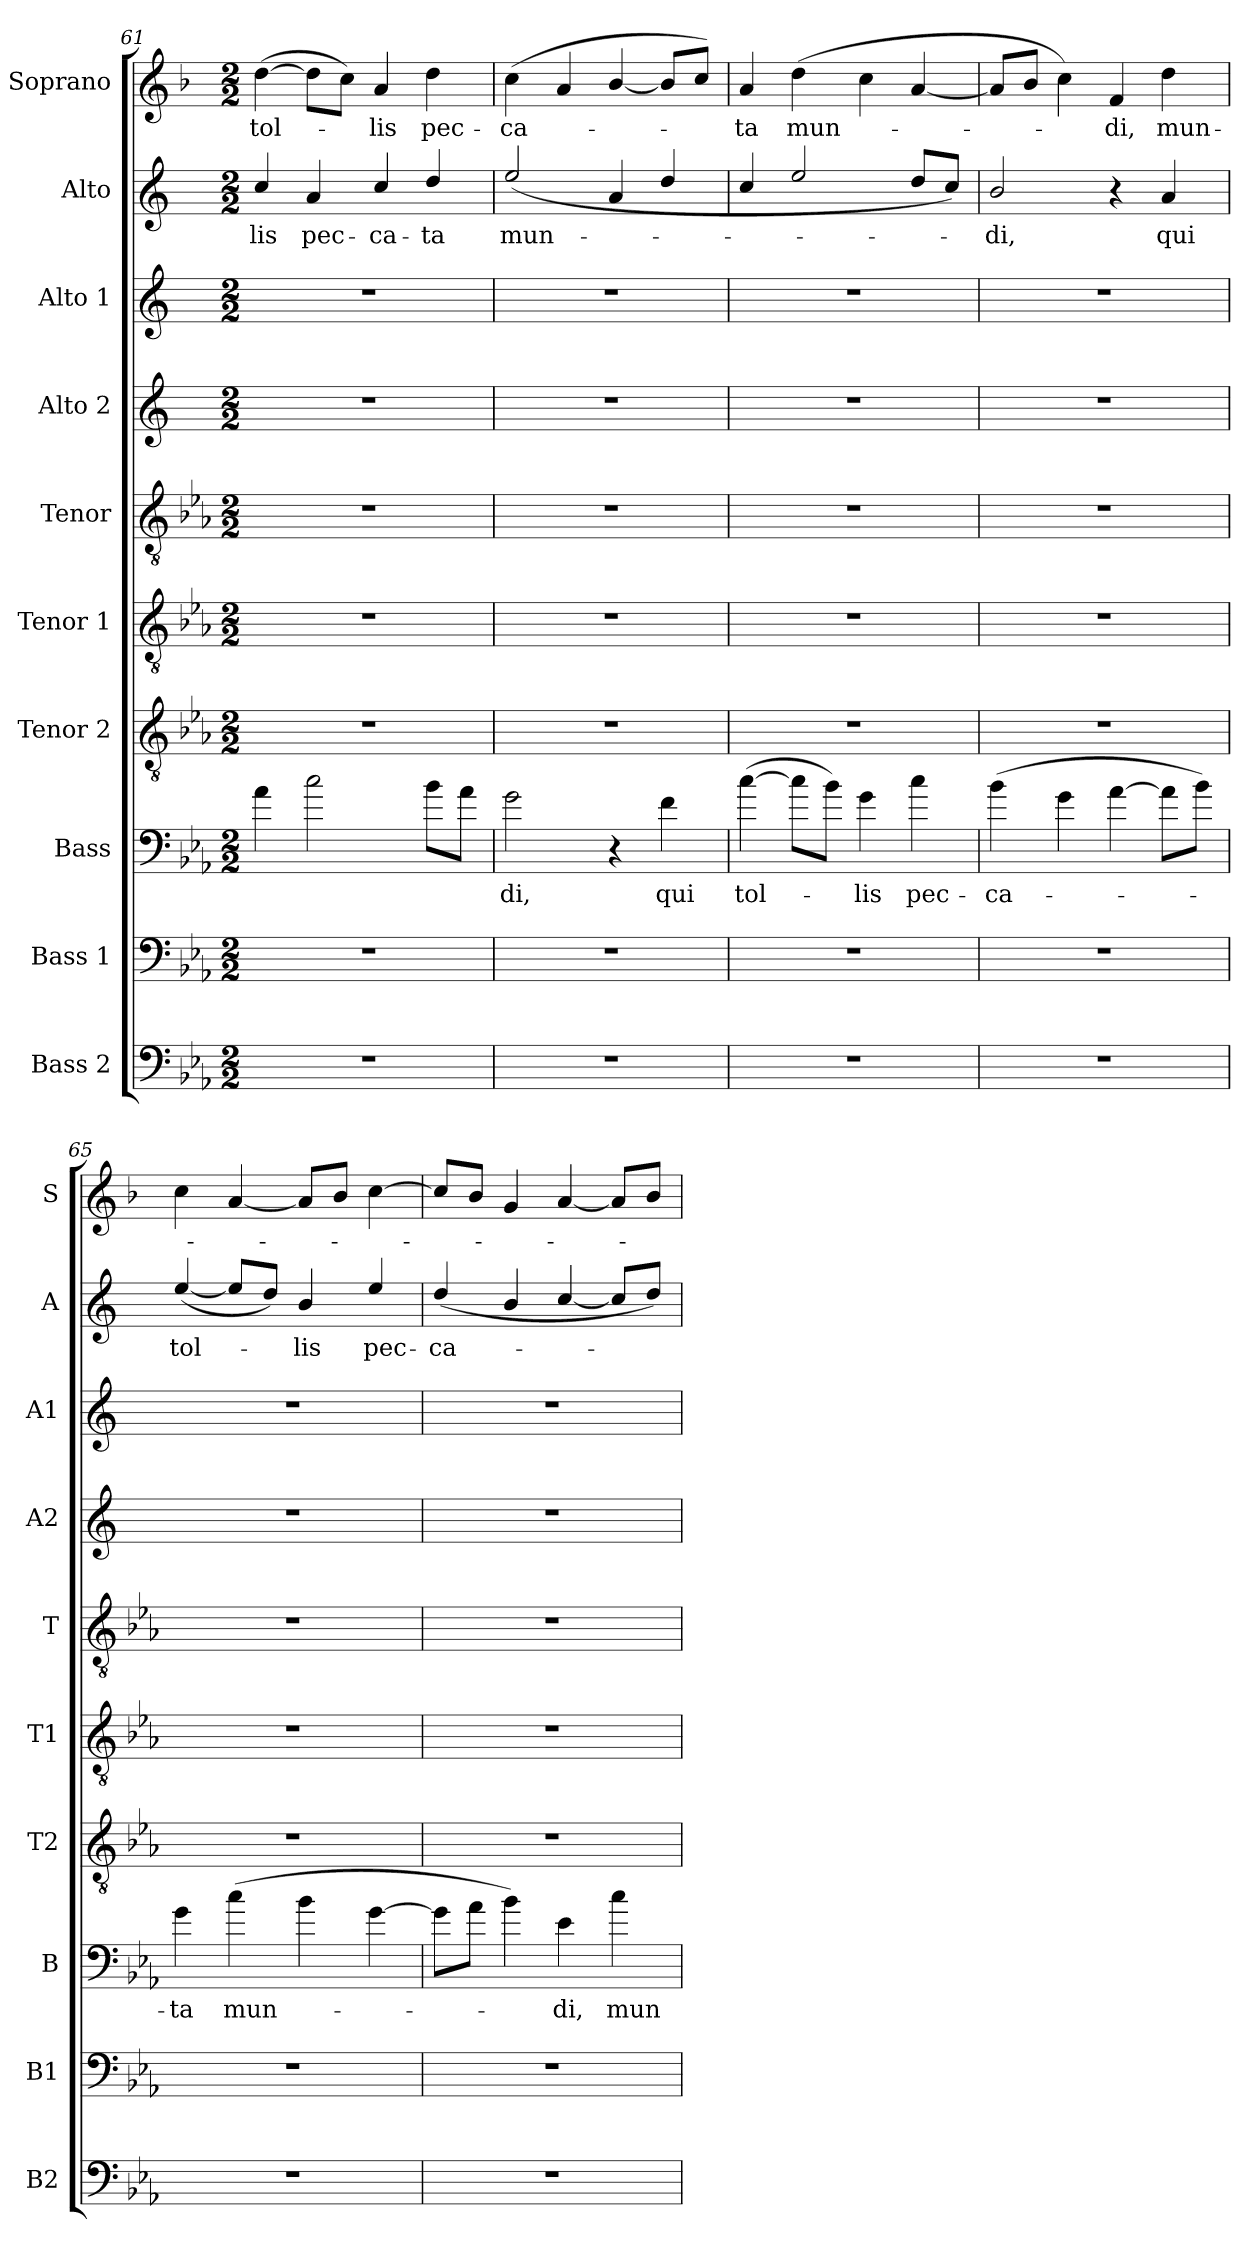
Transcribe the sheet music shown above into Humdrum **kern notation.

**kern	**kern	**kern	**text	**kern	**kern	**kern	**kern	**kern	**kern	**text	**kern	**text
*part10	*part9	*part8	*part8	*part7	*part6	*part5	*part4	*part3	*part2	*part2	*part1	*part1
*staff10	*staff9	*staff8	*staff8	*staff7	*staff6	*staff5	*staff4	*staff3	*staff2	*staff2	*staff1	*staff1
*I"Bass 2	*I"Bass 1	*I"Bass	*	*I"Tenor 2	*I"Tenor 1	*I"Tenor	*I"Alto 2	*I"Alto 1	*I"Alto	*	*I"Soprano	*
*I'B2	*I'B1	*I'B	*	*I'T2	*I'T1	*I'T	*I'A2	*I'A1	*I'A	*	*I'S	*
*clefF4	*clefF4	*clefF4	*	*clefGv2	*clefGv2	*clefGv2	*clefG2	*clefG2	*clefG2	*	*clefG2	*
*ITrd12c21	*ITrd12c21	*ITrd12c21	*	*ITrd8c14	*ITrd8c14	*ITrd8c14	*ITrd5c9	*ITrd5c9	*ITrd5c9	*	*ITrd1c2	*
*k[b-e-a-]	*k[b-e-a-]	*k[b-e-a-]	*	*k[b-e-a-]	*k[b-e-a-]	*k[b-e-a-]	*k[b-e-a-]	*k[b-e-a-]	*k[b-e-a-]	*	*k[b-e-a-]	*
*c:	*c:	*c:	*	*c:	*c:	*c:	*c:	*c:	*c:	*	*c:	*
*M2/2	*M2/2	*M2/2	*	*M2/2	*M2/2	*M2/2	*M2/2	*M2/2	*M2/2	*	*M2/2	*
=61	=61	=61	=61	=61	=61	=61	=61	=61	=61	=61	=61	=61
!	!	!	!	!	!	!	!	!	!	!LO:LY:b	!	!LO:LY:b
1r	1r	4A-\	.	1r	1r	1r	1r	1r	4e-/	-lis	(>[4cc\	tol-
!	!	!	!	!	!	!	!	!	!	!LO:LY:b	!	!
.	.	2c\	.	.	.	.	.	.	4c/	pec-	8cc\L]	.
.	.	.	.	.	.	.	.	.	.	.	8b-\J)	.
!	!	!	!	!	!	!	!	!	!	!LO:LY:b	!	!LO:LY:b
.	.	.	.	.	.	.	.	.	4e-/	-ca-	4g/	-lis
!	!	!	!	!	!	!	!	!	!	!LO:LY:b	!	!LO:LY:b
.	.	8B-\L	.	.	.	.	.	.	4f/	-ta	4cc\	pec-
.	.	8A-\J	.	.	.	.	.	.	.	.	.	.
=62	=62	=62	=62	=62	=62	=62	=62	=62	=62	=62	=62	=62
!	!	!	!LO:LY:b	!	!	!	!	!	!	!LO:LY:b	!	!LO:LY:b
1r	1r	2G\	-di,	1r	1r	1r	1r	1r	(<2g/	mun-	(>4b-\	-ca-
.	.	.	.	.	.	.	.	.	.	.	4g/	.
.	.	4r	.	.	.	.	.	.	4c/	.	[4a-/	.
!	!	!	!LO:LY:b	!	!	!	!	!	!	!	!	!
.	.	4F\	qui	.	.	.	.	.	4f/	.	8a-/L]	.
.	.	.	.	.	.	.	.	.	.	.	8b-/J)	.
!!LO:LB:g=z
=63	=63	=63	=63	=63	=63	=63	=63	=63	=63	=63	=63	=63
!	!	!	!LO:LY:b	!	!	!	!	!	!	!	!	!LO:LY:b
1r	1r	(>[4c\	tol-	1r	1r	1r	1r	1r	4e-/	.	4g/	-ta
!	!	!	!	!	!	!	!	!	!	!	!	!LO:LY:b
.	.	8c\L]	.	.	.	.	.	.	2g/	.	(>4cc\	mun-
.	.	8B-\J)	.	.	.	.	.	.	.	.	.	.
!	!	!	!LO:LY:b	!	!	!	!	!	!	!	!	!
.	.	4G\	-lis	.	.	.	.	.	.	.	4b-\	.
!	!	!	!LO:LY:b	!	!	!	!	!	!	!	!	!
.	.	4c\	pec-	.	.	.	.	.	8f/L	.	[4g/	.
.	.	.	.	.	.	.	.	.	8e-/J)	.	.	.
=64	=64	=64	=64	=64	=64	=64	=64	=64	=64	=64	=64	=64
!	!	!	!LO:LY:b	!	!	!	!	!	!	!LO:LY:b	!	!
1r	1r	(>4B-\	-ca-	1r	1r	1r	1r	1r	2d/	-di,	8g/L]	.
.	.	.	.	.	.	.	.	.	.	.	8a-/J	.
.	.	4G\	.	.	.	.	.	.	.	.	4b-\)	.
!	!	!	!	!	!	!	!	!	!	!	!	!LO:LY:b
.	.	[4A-\	.	.	.	.	.	.	4r	.	4e-/	-di,
!	!	!	!	!	!	!	!	!	!	!LO:LY:b	!	!LO:LY:b
.	.	8A-\L]	.	.	.	.	.	.	4c/	qui	4cc\	mun-
.	.	8B-\J)	.	.	.	.	.	.	.	.	.	.
=65	=65	=65	=65	=65	=65	=65	=65	=65	=65	=65	=65	=65
!	!	!	!LO:LY:b	!	!	!	!	!	!	!LO:LY:b	!	!
1r	1r	4G\	-ta	1r	1r	1r	1r	1r	(<[4g/	tol-	4b-\	.
!	!	!	!LO:LY:b	!	!	!	!	!	!	!	!	!
.	.	(>4c\	mun-	.	.	.	.	.	8g/L]	.	[4g/	.
.	.	.	.	.	.	.	.	.	8f/J)	.	.	.
!	!	!	!	!	!	!	!	!	!	!LO:LY:b	!	!
.	.	4B-\	.	.	.	.	.	.	4d/	-lis	8g/L]	.
.	.	.	.	.	.	.	.	.	.	.	8a-/J	.
!	!	!	!	!	!	!	!	!	!	!LO:LY:b	!	!
.	.	[4G\	.	.	.	.	.	.	4g/	pec-	[4b-\	.
=66	=66	=66	=66	=66	=66	=66	=66	=66	=66	=66	=66	=66
!	!	!	!	!	!	!	!	!	!	!LO:LY:b	!	!
1r	1r	8G\L]	.	1r	1r	1r	1r	1r	(<4f/	-ca-	8b-/L]	.
.	.	8A-\J	.	.	.	.	.	.	.	.	8a-/J	.
.	.	4B-\)	.	.	.	.	.	.	4d/	.	4f/	.
!	!	!	!LO:LY:b	!	!	!	!	!	!	!	!	!
.	.	4E-\	-di,	.	.	.	.	.	[4e-/	.	[4g/	.
!	!	!	!LO:LY:b	!	!	!	!	!	!	!	!	!
.	.	4c\	mun-	.	.	.	.	.	8e-/L]	.	8g/L]	.
.	.	.	.	.	.	.	.	.	8f/J)	.	8a-/J	.
=	=	=	=	=	=	=	=	=	=	=	=	=
*-	*-	*-	*-	*-	*-	*-	*-	*-	*-	*-	*-	*-
